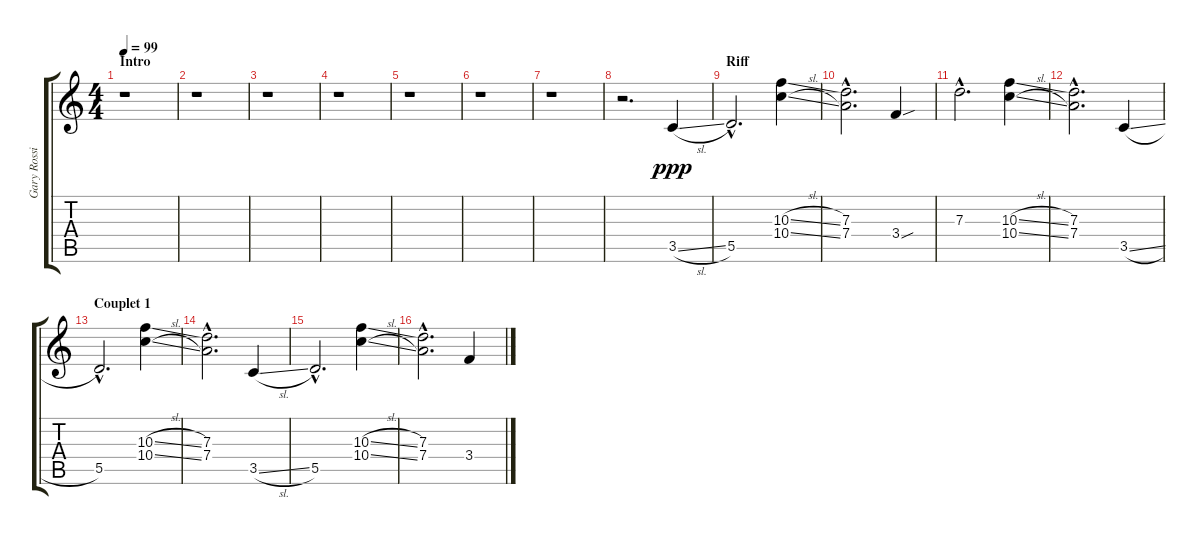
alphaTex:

\track ("Gary Rossington (slide guitar)" "Gary Rossi") {instrument overdrivenguitar}
\staff {score tabs}
\tuning (E4 B3 G3 D3 A2 E2) {hide}
\ts (4 4)
\section ("" "Intro")
\tempo 99
\clef g2
\ks c
r.1{dy ppp instrument overdrivenguitar} |
r.1 |
r.1 |
r.1 |
r.1 |
r.1 |
r.1 |
r.2{d} 3.5{sl}.4 |
\section ("" "Riff")
5.5{hac}.2{d} (10.3{sl} 10.4{sl}).4 |
(7.3{hac} 7.4{hac}).2{d} 3.4{sou}.4 |
7.3{hac}.2{d} (10.3{sl} 10.4{sl}).4 |
(7.3{hac} 7.4{hac}).2{d} 3.5{sl}.4 |
\section ("" "Couplet 1")
5.5{hac}.2{d} (10.3{sl} 10.4{sl}).4 |
(7.3{hac} 7.4{hac}).2{d} 3.5{sl}.4 |
5.5{hac}.2{d} (10.3{sl} 10.4{sl}).4 |
(7.3{hac} 7.4{hac}).2{d} 3.4{ss}.4
